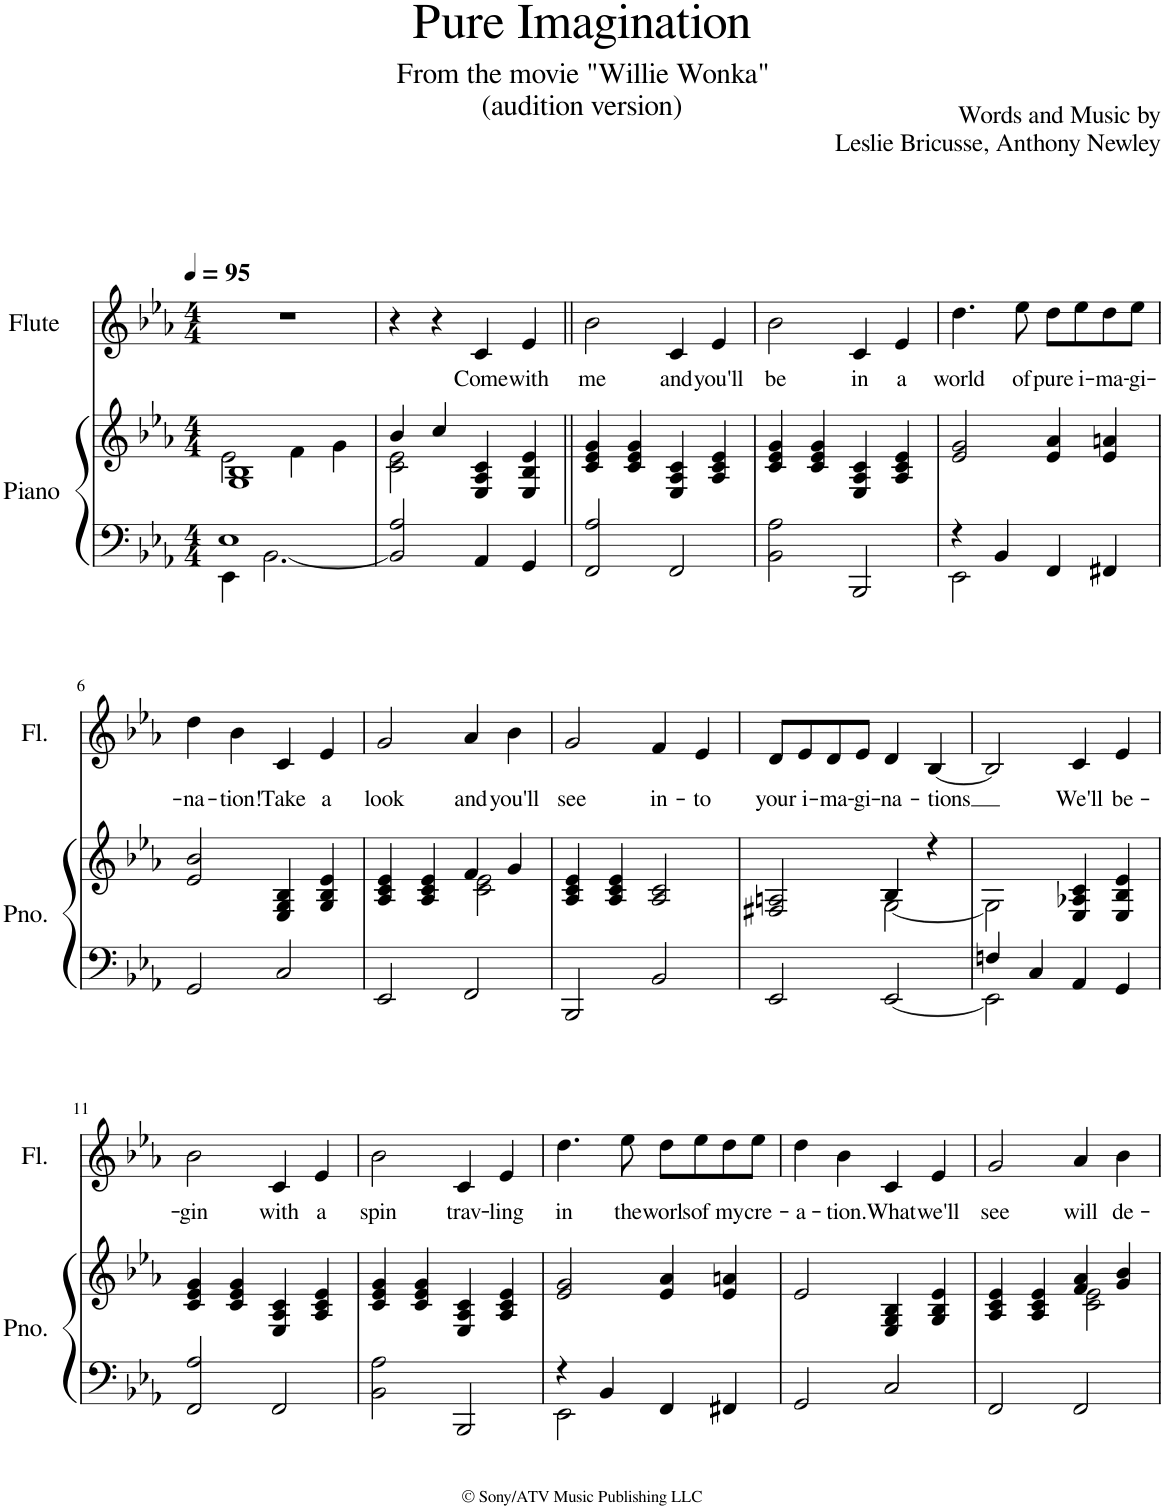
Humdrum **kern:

**kern	**kern	**kern	**text
*part2	*part2	*part1	*part1
*staff3	*staff2	*staff1	*staff1
*I"Piano	*	*I"Flute	*
*I'Pno.	*	*I'Fl.	*
*clefF4	*clefG2	*clefG2	*
*k[b-e-a-]	*k[b-e-a-]	*k[b-e-a-]	*
*M4/4	*M4/4	*M4/4	*
*MM95	*MM95	*MM95	*
=1	=1	=1	=1
*^	*^	*	*
1E-	4EE-\	1G 1B-	2e-\	1r	.
.	[2.BB-\	.	.	.	.
.	.	.	4f\	.	.
.	.	.	4g\	.	.
*v	*v	*	*	*	*
=2	=2	=2	=2	=2
2BB-/] 2A-/	4b-/	2c\ 2e-\	4r	.
.	4cc/	.	4r	.
!	!	!	!	!LO:LY:b
4AA-/	4E-/ 4A-/ 4c/	2ryy	4c/	Come
!	!	!	!	!LO:LY:b
4GG/	4E-/ 4B-/ 4e-/	.	4e-/	with
*	*v	*v	*	*
=3||	=3||	=3||	=3||
!	!	!	!LO:LY:b
2FF/ 2A-/	4c/ 4e-/ 4g/	2b-\	me
.	4c/ 4e-/ 4g/	.	.
!	!	!	!LO:LY:b
2FF/	4E-/ 4A-/ 4c/	4c/	and
!	!	!	!LO:LY:b
.	4A-/ 4c/ 4e-/	4e-/	you'll
=4	=4	=4	=4
!	!	!	!LO:LY:b
2BB-\ 2A-\	4c/ 4e-/ 4g/	2b-\	be
.	4c/ 4e-/ 4g/	.	.
!	!	!	!LO:LY:b
2BBB-/	4E-/ 4A-/ 4c/	4c/	in
!	!	!	!LO:LY:b
.	4A-/ 4c/ 4e-/	4e-/	a
=5	=5	=5	=5
*^	*	*	*
!	!	!	!	!LO:LY:b
4r	2EE-\	2e-/ 2g/	4.dd\	world
4BB-/	.	.	.	.
!	!	!	!	!LO:LY:b
.	.	.	8ee-\	of
!	!	!	!	!LO:LY:b
4FF/	2ryy	4e-/ 4a-/	8dd\L	pure
!	!	!	!	!LO:LY:b
.	.	.	8ee-\	i-
!	!	!	!	!LO:LY:b
4FF#X/	.	4e-/ 4an/	8dd\	-ma-
!	!	!	!	!LO:LY:b
.	.	.	8ee-\J	-gi-
*v	*v	*	*	*
!!LO:LB:g=z
=6	=6	=6	=6
!	!	!	!LO:LY:b
2GG/	2e-/ 2b-/	4dd\	-na-
!	!	!	!LO:LY:b
.	.	4b-\	-tion!
!	!	!	!LO:LY:b
2C/	4E-/ 4G/ 4B-/	4c/	Take
!	!	!	!LO:LY:b
.	4G/ 4B-/ 4e-/	4e-/	a
=7	=7	=7	=7
*	*^	*	*
!	!	!	!	!LO:LY:b
2EE-/	4A-/ 4c/ 4e-/	2ryy	2g/	look
.	4A-/ 4c/ 4e-/	.	.	.
!	!	!	!	!LO:LY:b
2FF/	4f/	2c\ 2e-\	4a-/	and
!	!	!	!	!LO:LY:b
.	4g/	.	4b-\	you'll
*	*v	*v	*	*
=8	=8	=8	=8
!	!	!	!LO:LY:b
2BBB-/	4A-/ 4c/ 4e-/	2g/	see
.	4A-/ 4c/ 4e-/	.	.
!	!	!	!LO:LY:b
2BB-/	2A-/ 2c/	4f/	in-
!	!	!	!LO:LY:b
.	.	4e-/	-to
=9	=9	=9	=9
*	*^	*	*
!	!	!	!	!LO:LY:b
2EE-/	2F#X/ 2An/	2ryy	8d/L	your
!	!	!	!	!LO:LY:b
.	.	.	8e-/	i-
!	!	!	!	!LO:LY:b
.	.	.	8d/	-ma-
!	!	!	!	!LO:LY:b
.	.	.	8e-/J	-gi-
!	!	!	!	!LO:LY:b
[2EE-/	4B-/	[2G\	4d/	-na-
!	!	!	!	!LO:LY:b
.	4r	.	[4B-/	-tions
*	*v	*v	*	*
=10	=10	=10	=10
*^	*	*	*
4Fn/	2EE-\]	2G\]	2B-/]	.
4C/	.	.	.	.
!	!	!	!	!LO:LY:b
4AA-/	2ryy	4E-/ 4A-X/ 4c/	4c/	We'll
!	!	!	!	!LO:LY:b
4GG/	.	4E-/ 4B-/ 4e-/	4e-/	be-
*v	*v	*	*	*
!!LO:LB:g=z
=11	=11	=11	=11
!	!	!	!LO:LY:b
2FF/ 2A-/	4c/ 4e-/ 4g/	2b-\	-gin
.	4c/ 4e-/ 4g/	.	.
!	!	!	!LO:LY:b
2FF/	4E-/ 4A-/ 4c/	4c/	with
!	!	!	!LO:LY:b
.	4A-/ 4c/ 4e-/	4e-/	a
=12	=12	=12	=12
!	!	!	!LO:LY:b
2BB-\ 2A-\	4c/ 4e-/ 4g/	2b-\	spin
.	4c/ 4e-/ 4g/	.	.
!	!	!	!LO:LY:b
2BBB-/	4E-/ 4A-/ 4c/	4c/	trav-
!	!	!	!LO:LY:b
.	4A-/ 4c/ 4e-/	4e-/	-ling
=13	=13	=13	=13
*^	*	*	*
!	!	!	!	!LO:LY:b
4r	2EE-\	2e-/ 2g/	4.dd\	in
4BB-/	.	.	.	.
!	!	!	!	!LO:LY:b
.	.	.	8ee-\	the
!	!	!	!	!LO:LY:b
4FF/	2ryy	4e-/ 4a-/	8dd\L	worls
!	!	!	!	!LO:LY:b
.	.	.	8ee-\	of
!	!	!	!	!LO:LY:b
4FF#X/	.	4e-/ 4an/	8dd\	my
!	!	!	!	!LO:LY:b
.	.	.	8ee-\J	cre-
*v	*v	*	*	*
=14	=14	=14	=14
!	!	!	!LO:LY:b
2GG/	2e-/	4dd\	-a-
!	!	!	!LO:LY:b
.	.	4b-\	-tion.
!	!	!	!LO:LY:b
2C/	4E-/ 4G/ 4B-/	4c/	What
!	!	!	!LO:LY:b
.	4G/ 4B-/ 4e-/	4e-/	we'll
=15	=15	=15	=15
*	*^	*	*
!	!	!	!	!LO:LY:b
2FF/	4A-/ 4c/ 4e-/	2ryy	2g/	see
.	4A-/ 4c/ 4e-/	.	.	.
!	!	!	!	!LO:LY:b
2FF/	4f/ 4a-/	2c\ 2e-\	4a-/	will
!	!	!	!	!LO:LY:b
.	4g/ 4b-/	.	4b-\	de-
*	*v	*v	*	*
=	=	=	=
*-	*-	*-	*-
